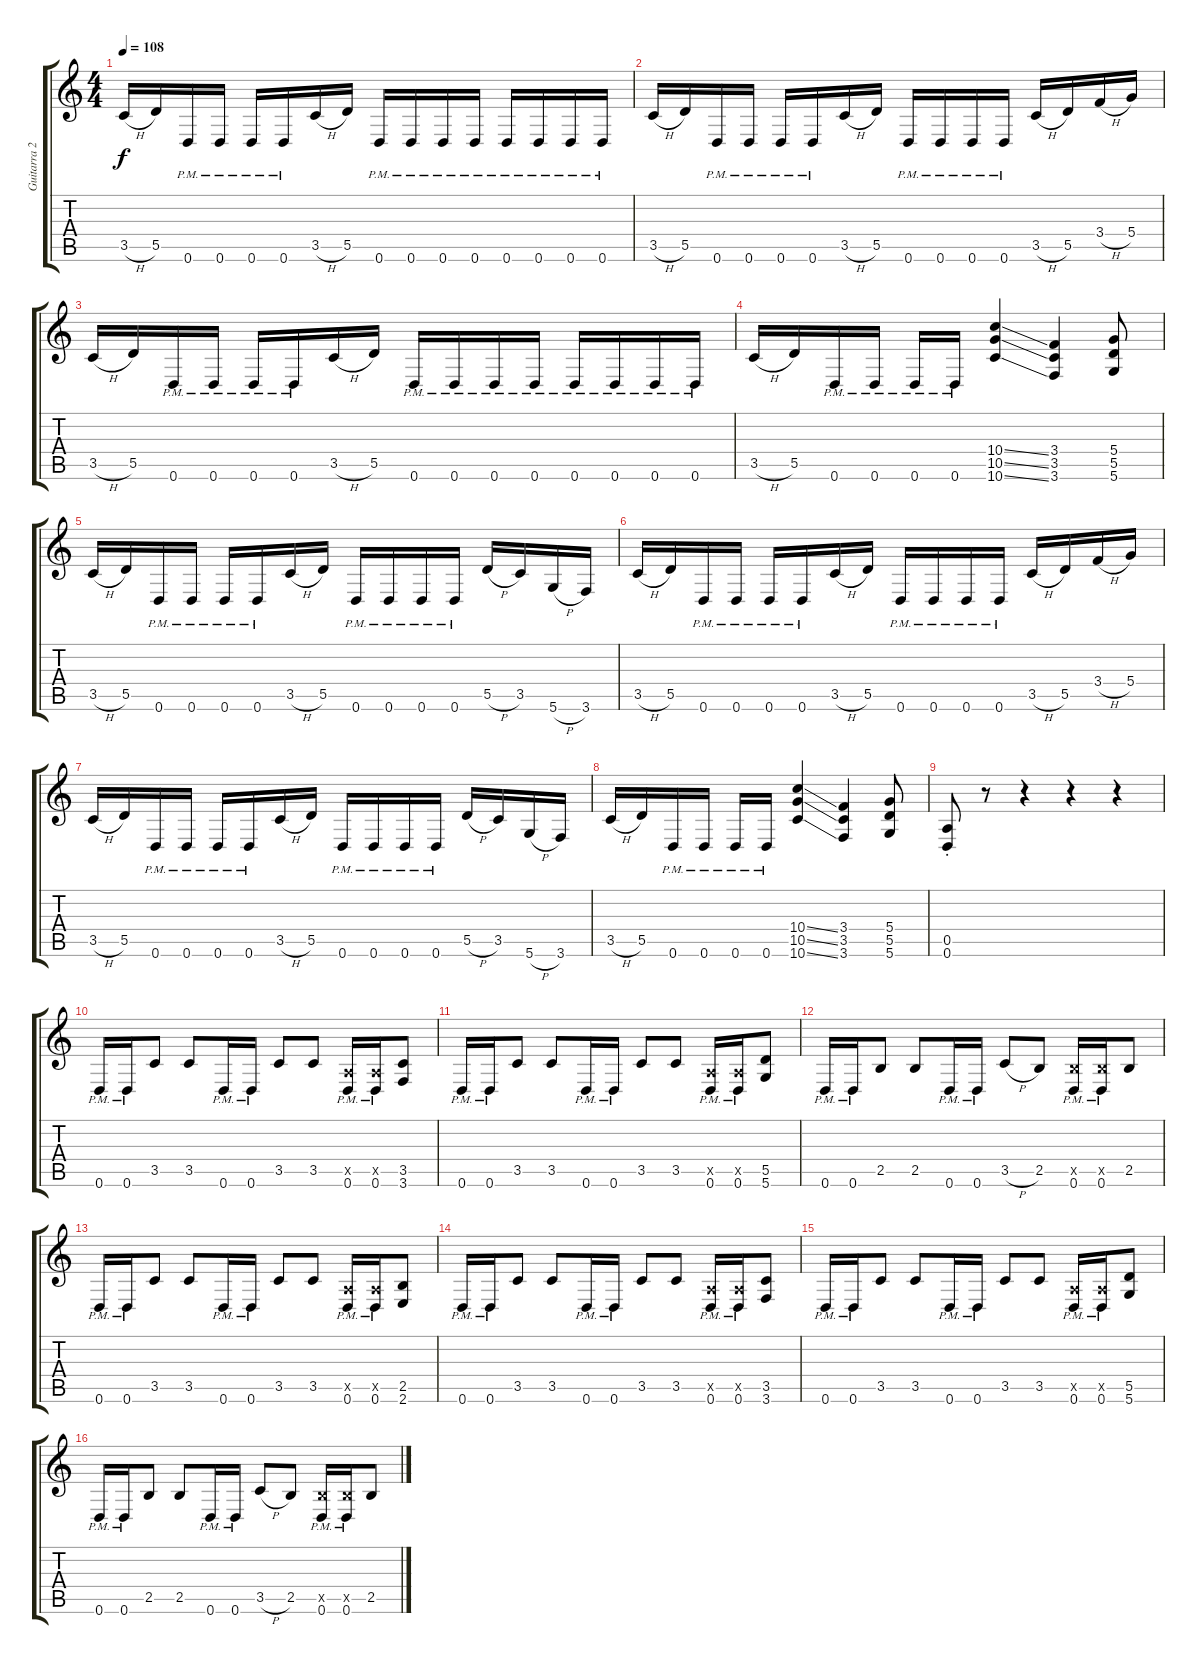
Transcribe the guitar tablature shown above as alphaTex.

\track ("Guitarra 2" "Guitarra 2") {instrument distortionguitar}
\staff {score tabs}
\tuning (E4 B3 G3 D3 A2 D2) {hide}
\ts (4 4)
\tempo 108
\clef g2
\ks c
3.5{h}.16{dy f} 5.5.16 0.6{pm}.16 0.6{pm}.16 0.6{pm}.16 0.6{pm}.16 3.5{h}.16 5.5.16 0.6{pm}.16 0.6{pm}.16 0.6{pm}.16 0.6{pm}.16 0.6{pm}.16 0.6{pm}.16 0.6{pm}.16 0.6{pm}.16 |
3.5{h}.16 5.5.16 0.6{pm}.16 0.6{pm}.16 0.6{pm}.16 0.6{pm}.16 3.5{h}.16 5.5.16 0.6{pm}.16 0.6{pm}.16 0.6{pm}.16 0.6{pm}.16 3.5{h}.16 5.5.16 3.4{h}.16 5.4.16 |
3.5{h}.16 5.5.16 0.6{pm}.16 0.6{pm}.16 0.6{pm}.16 0.6{pm}.16 3.5{h}.16 5.5.16 0.6{pm}.16 0.6{pm}.16 0.6{pm}.16 0.6{pm}.16 0.6{pm}.16 0.6{pm}.16 0.6{pm}.16 0.6{pm}.16 |
3.5{h}.16 5.5.16 0.6{pm}.16 0.6{pm}.16 0.6{pm}.16 0.6{pm}.16 (10.4{ss} 10.5{ss} 10.6{ss}).4 (3.4 3.5 3.6).4 (5.4 5.5 5.6).8 |
3.5{h}.16 5.5.16 0.6{pm}.16 0.6{pm}.16 0.6{pm}.16 0.6{pm}.16 3.5{h}.16 5.5.16 0.6{pm}.16 0.6{pm}.16 0.6{pm}.16 0.6{pm}.16 5.5{h}.16 3.5.16 5.6{h}.16 3.6.16 |
3.5{h}.16 5.5.16 0.6{pm}.16 0.6{pm}.16 0.6{pm}.16 0.6{pm}.16 3.5{h}.16 5.5.16 0.6{pm}.16 0.6{pm}.16 0.6{pm}.16 0.6{pm}.16 3.5{h}.16 5.5.16 3.4{h}.16 5.4.16 |
3.5{h}.16 5.5.16 0.6{pm}.16 0.6{pm}.16 0.6{pm}.16 0.6{pm}.16 3.5{h}.16 5.5.16 0.6{pm}.16 0.6{pm}.16 0.6{pm}.16 0.6{pm}.16 5.5{h}.16 3.5.16 5.6{h}.16 3.6.16 |
3.5{h}.16 5.5.16 0.6{pm}.16 0.6{pm}.16 0.6{pm}.16 0.6{pm}.16 (10.4{ss} 10.5{ss} 10.6{ss}).4 (3.4 3.5 3.6).4 (5.4 5.5 5.6).8 |
(0.5{st} 0.6{st}).8 r.8 r.4 r.4 r.4 |
0.6{pm}.16 0.6{pm}.16 3.5.8 3.5.8 0.6{pm}.16 0.6{pm}.16 3.5.8 3.5.8 (0.5{x} 0.6{pm}).16 (0.5{x} 0.6{pm}).16 (3.5 3.6).8 |
0.6{pm}.16 0.6{pm}.16 3.5.8 3.5.8 0.6{pm}.16 0.6{pm}.16 3.5.8 3.5.8 (0.5{x} 0.6{pm}).16 (0.5{x} 0.6{pm}).16 (5.5 5.6).8 |
0.6{pm}.16 0.6{pm}.16 2.5.8 2.5.8 0.6{pm}.16 0.6{pm}.16 3.5{h}.8 2.5.8 (2.5{x} 0.6{pm}).16 (2.5{x} 0.6{pm}).16 2.5.8 |
0.6{pm}.16 0.6{pm}.16 3.5.8 3.5.8 0.6{pm}.16 0.6{pm}.16 3.5.8 3.5.8 (0.5{x} 0.6{pm}).16 (0.5{x} 0.6{pm}).16 (2.5 2.6).8 |
0.6{pm}.16 0.6{pm}.16 3.5.8 3.5.8 0.6{pm}.16 0.6{pm}.16 3.5.8 3.5.8 (0.5{x} 0.6{pm}).16 (0.5{x} 0.6{pm}).16 (3.5 3.6).8 |
0.6{pm}.16 0.6{pm}.16 3.5.8 3.5.8 0.6{pm}.16 0.6{pm}.16 3.5.8 3.5.8 (0.5{x} 0.6{pm}).16 (0.5{x} 0.6{pm}).16 (5.5 5.6).8 |
0.6{pm}.16 0.6{pm}.16 2.5.8 2.5.8 0.6{pm}.16 0.6{pm}.16 3.5{h}.8 2.5.8 (2.5{x} 0.6{pm}).16 (2.5{x} 0.6{pm}).16 2.5.8
